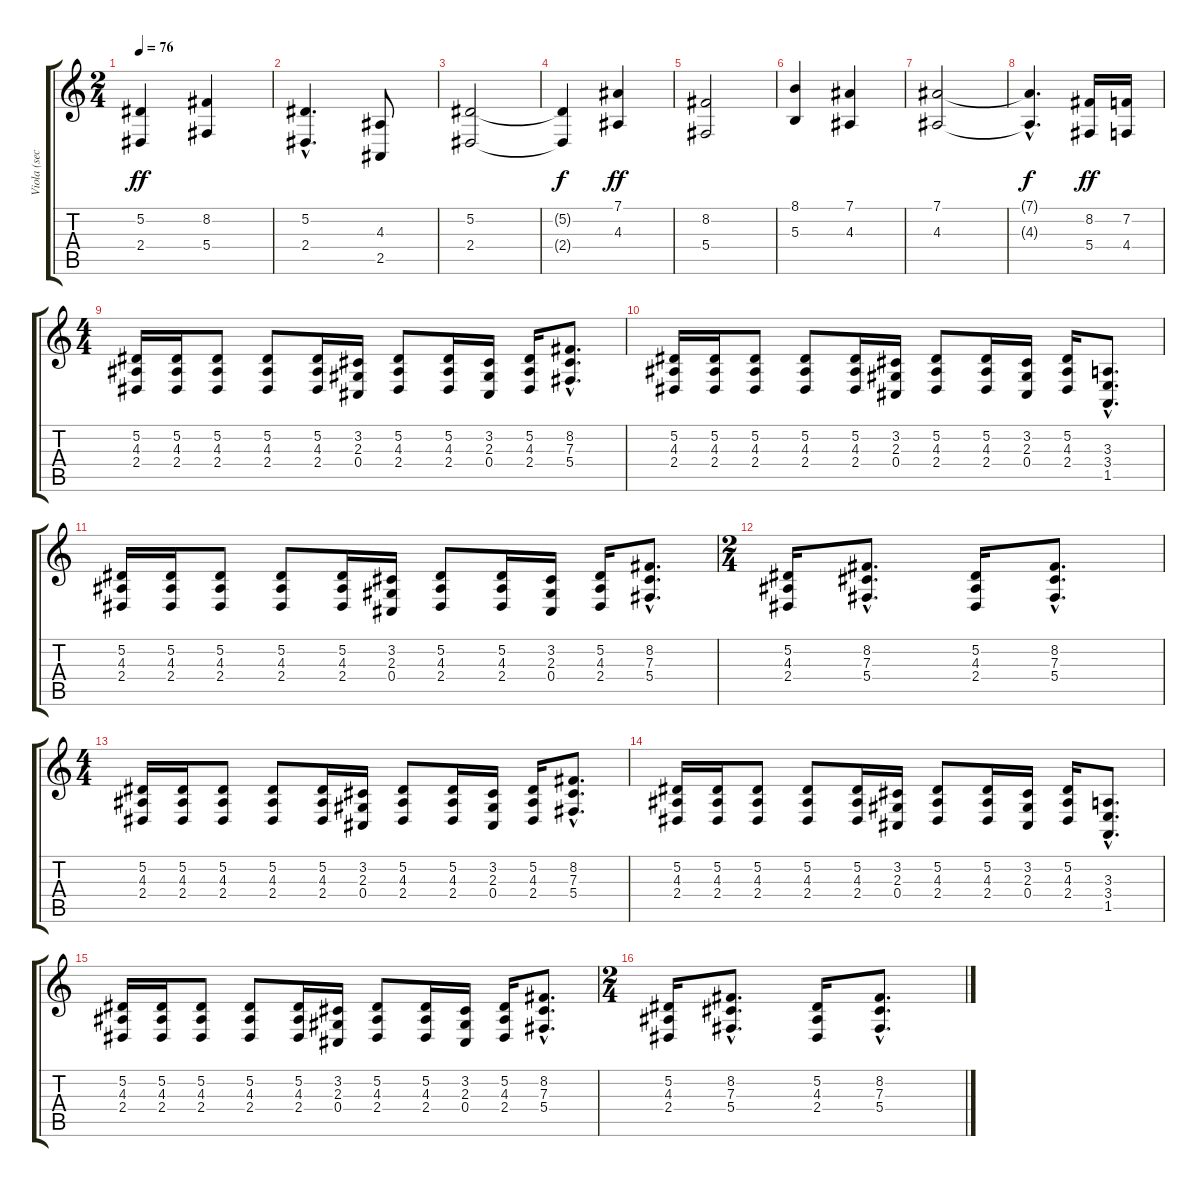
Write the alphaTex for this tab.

\track ("Viola (section)" "Viola (sec") {instrument viola}
\staff {score tabs}
\tuning (Eb4 Bb3 Gb3 Db3 Ab2 Eb2) {hide}
\ts (2 4)
\tempo 76
\clef g2
\ks c
(5.2 2.4).4{dy ff} (8.2 5.4).4 |
(5.2{hac} 2.4{hac}).4{d} (4.3 2.5).8 |
(5.2 2.4).2 |
(5.2{t} 2.4{t}).4{dy f} (7.1 4.3).4{dy ff} |
(8.2 5.4).2 |
(8.1 5.3).4 (7.1 4.3).4 |
(7.1 4.3).2 |
(7.1{hac t} 4.3{hac t}).4{d dy f} (8.2 5.4).16{dy ff} (7.2 4.4).16 |
\ts (4 4)
(5.2 4.3 2.4).16 (5.2 4.3 2.4).16 (5.2 4.3 2.4).8 (5.2 4.3 2.4).8 (5.2 4.3 2.4).16 (3.2 2.3 0.4).16 (5.2 4.3 2.4).8 (5.2 4.3 2.4).16 (3.2 2.3 0.4).16 (5.2 4.3 2.4).16 (8.2{hac} 7.3{hac} 5.4{hac}).8{d} |
(5.2 4.3 2.4).16 (5.2 4.3 2.4).16 (5.2 4.3 2.4).8 (5.2 4.3 2.4).8 (5.2 4.3 2.4).16 (3.2 2.3 0.4).16 (5.2 4.3 2.4).8 (5.2 4.3 2.4).16 (3.2 2.3 0.4).16 (5.2 4.3 2.4).16 (3.3{hac} 3.4{hac} 1.5{hac}).8{d} |
(5.2 4.3 2.4).16 (5.2 4.3 2.4).16 (5.2 4.3 2.4).8 (5.2 4.3 2.4).8 (5.2 4.3 2.4).16 (3.2 2.3 0.4).16 (5.2 4.3 2.4).8 (5.2 4.3 2.4).16 (3.2 2.3 0.4).16 (5.2 4.3 2.4).16 (8.2{hac} 7.3{hac} 5.4{hac}).8{d} |
\ts (2 4)
(5.2 4.3 2.4).16 (8.2{hac} 7.3{hac} 5.4{hac}).8{d} (5.2 4.3 2.4).16 (8.2{hac} 7.3{hac} 5.4{hac}).8{d} |
\ts (4 4)
(5.2 4.3 2.4).16 (5.2 4.3 2.4).16 (5.2 4.3 2.4).8 (5.2 4.3 2.4).8 (5.2 4.3 2.4).16 (3.2 2.3 0.4).16 (5.2 4.3 2.4).8 (5.2 4.3 2.4).16 (3.2 2.3 0.4).16 (5.2 4.3 2.4).16 (8.2{hac} 7.3{hac} 5.4{hac}).8{d} |
(5.2 4.3 2.4).16 (5.2 4.3 2.4).16 (5.2 4.3 2.4).8 (5.2 4.3 2.4).8 (5.2 4.3 2.4).16 (3.2 2.3 0.4).16 (5.2 4.3 2.4).8 (5.2 4.3 2.4).16 (3.2 2.3 0.4).16 (5.2 4.3 2.4).16 (3.3{hac} 3.4{hac} 1.5{hac}).8{d} |
(5.2 4.3 2.4).16 (5.2 4.3 2.4).16 (5.2 4.3 2.4).8 (5.2 4.3 2.4).8 (5.2 4.3 2.4).16 (3.2 2.3 0.4).16 (5.2 4.3 2.4).8 (5.2 4.3 2.4).16 (3.2 2.3 0.4).16 (5.2 4.3 2.4).16 (8.2{hac} 7.3{hac} 5.4{hac}).8{d} |
\ts (2 4)
(5.2 4.3 2.4).16 (8.2{hac} 7.3{hac} 5.4{hac}).8{d} (5.2 4.3 2.4).16 (8.2{hac} 7.3{hac} 5.4{hac}).8{d}
